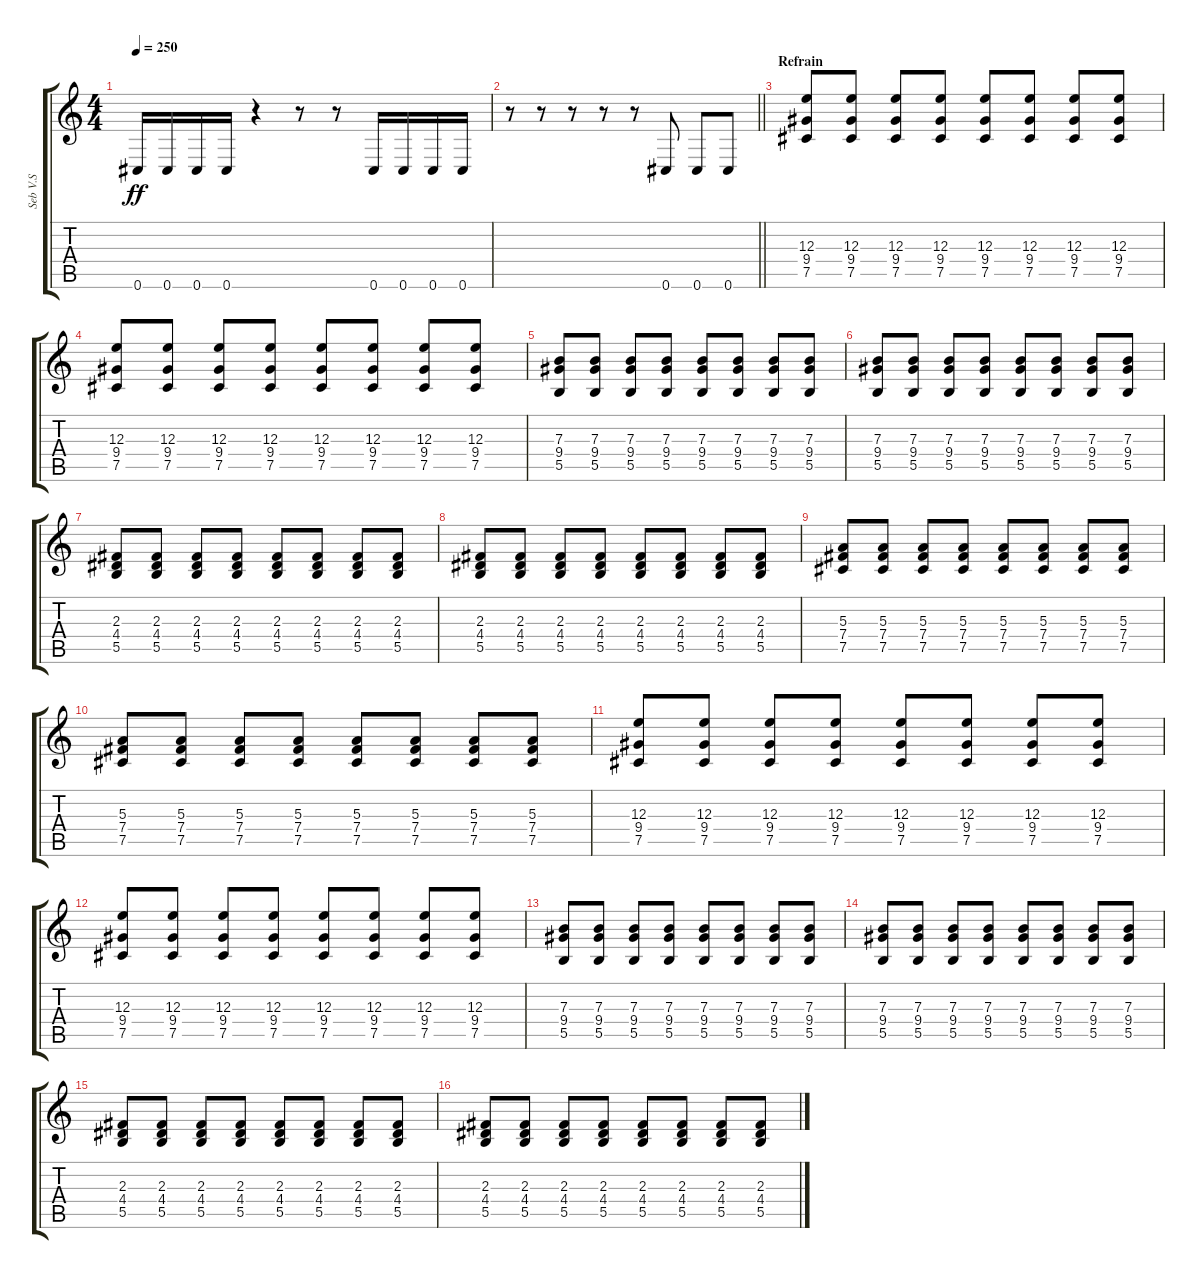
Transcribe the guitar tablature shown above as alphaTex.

\track ("Seb V.S" "Seb V.S") {instrument distortionguitar}
\staff {score tabs}
\tuning (Db4 Ab3 E3 B2 Gb2 Db2) {hide}
\ts (4 4)
\tempo 250
\clef g2
\ks c
0.6.16{dy ff} 0.6.16 0.6.16 0.6.16 r.4 r.8 r.8 0.6.16 0.6.16 0.6.16 0.6.16 |
\barLineRight lightlight
r.8 r.8 r.8 r.8 r.8 0.6.8 0.6.8 0.6.8 |
\section ("" "Refrain")
(12.3 9.4 7.5).8{volume 16} (12.3 9.4 7.5).8 (12.3 9.4 7.5).8 (12.3 9.4 7.5).8 (12.3 9.4 7.5).8 (12.3 9.4 7.5).8 (12.3 9.4 7.5).8 (12.3 9.4 7.5).8 |
(12.3 9.4 7.5).8 (12.3 9.4 7.5).8 (12.3 9.4 7.5).8 (12.3 9.4 7.5).8 (12.3 9.4 7.5).8 (12.3 9.4 7.5).8 (12.3 9.4 7.5).8 (12.3 9.4 7.5).8 |
(7.3 9.4 5.5).8 (7.3 9.4 5.5).8 (7.3 9.4 5.5).8 (7.3 9.4 5.5).8 (7.3 9.4 5.5).8 (7.3 9.4 5.5).8 (7.3 9.4 5.5).8 (7.3 9.4 5.5).8 |
(7.3 9.4 5.5).8 (7.3 9.4 5.5).8 (7.3 9.4 5.5).8 (7.3 9.4 5.5).8 (7.3 9.4 5.5).8 (7.3 9.4 5.5).8 (7.3 9.4 5.5).8 (7.3 9.4 5.5).8 |
(2.3 4.4 5.5).8 (2.3 4.4 5.5).8 (2.3 4.4 5.5).8 (2.3 4.4 5.5).8 (2.3 4.4 5.5).8 (2.3 4.4 5.5).8 (2.3 4.4 5.5).8 (2.3 4.4 5.5).8 |
(2.3 4.4 5.5).8 (2.3 4.4 5.5).8 (2.3 4.4 5.5).8 (2.3 4.4 5.5).8 (2.3 4.4 5.5).8 (2.3 4.4 5.5).8 (2.3 4.4 5.5).8 (2.3 4.4 5.5).8 |
(5.3 7.4 7.5).8 (5.3 7.4 7.5).8 (5.3 7.4 7.5).8 (5.3 7.4 7.5).8 (5.3 7.4 7.5).8 (5.3 7.4 7.5).8 (5.3 7.4 7.5).8 (5.3 7.4 7.5).8 |
(5.3 7.4 7.5).8 (5.3 7.4 7.5).8 (5.3 7.4 7.5).8 (5.3 7.4 7.5).8 (5.3 7.4 7.5).8 (5.3 7.4 7.5).8 (5.3 7.4 7.5).8 (5.3 7.4 7.5).8 |
(12.3 9.4 7.5).8 (12.3 9.4 7.5).8 (12.3 9.4 7.5).8 (12.3 9.4 7.5).8 (12.3 9.4 7.5).8 (12.3 9.4 7.5).8 (12.3 9.4 7.5).8 (12.3 9.4 7.5).8 |
(12.3 9.4 7.5).8 (12.3 9.4 7.5).8 (12.3 9.4 7.5).8 (12.3 9.4 7.5).8 (12.3 9.4 7.5).8 (12.3 9.4 7.5).8 (12.3 9.4 7.5).8 (12.3 9.4 7.5).8 |
(7.3 9.4 5.5).8 (7.3 9.4 5.5).8 (7.3 9.4 5.5).8 (7.3 9.4 5.5).8 (7.3 9.4 5.5).8 (7.3 9.4 5.5).8 (7.3 9.4 5.5).8 (7.3 9.4 5.5).8 |
(7.3 9.4 5.5).8 (7.3 9.4 5.5).8 (7.3 9.4 5.5).8 (7.3 9.4 5.5).8 (7.3 9.4 5.5).8 (7.3 9.4 5.5).8 (7.3 9.4 5.5).8 (7.3 9.4 5.5).8 |
(2.3 4.4 5.5).8 (2.3 4.4 5.5).8 (2.3 4.4 5.5).8 (2.3 4.4 5.5).8 (2.3 4.4 5.5).8 (2.3 4.4 5.5).8 (2.3 4.4 5.5).8 (2.3 4.4 5.5).8 |
(2.3 4.4 5.5).8 (2.3 4.4 5.5).8 (2.3 4.4 5.5).8 (2.3 4.4 5.5).8 (2.3 4.4 5.5).8 (2.3 4.4 5.5).8 (2.3 4.4 5.5).8 (2.3 4.4 5.5).8
